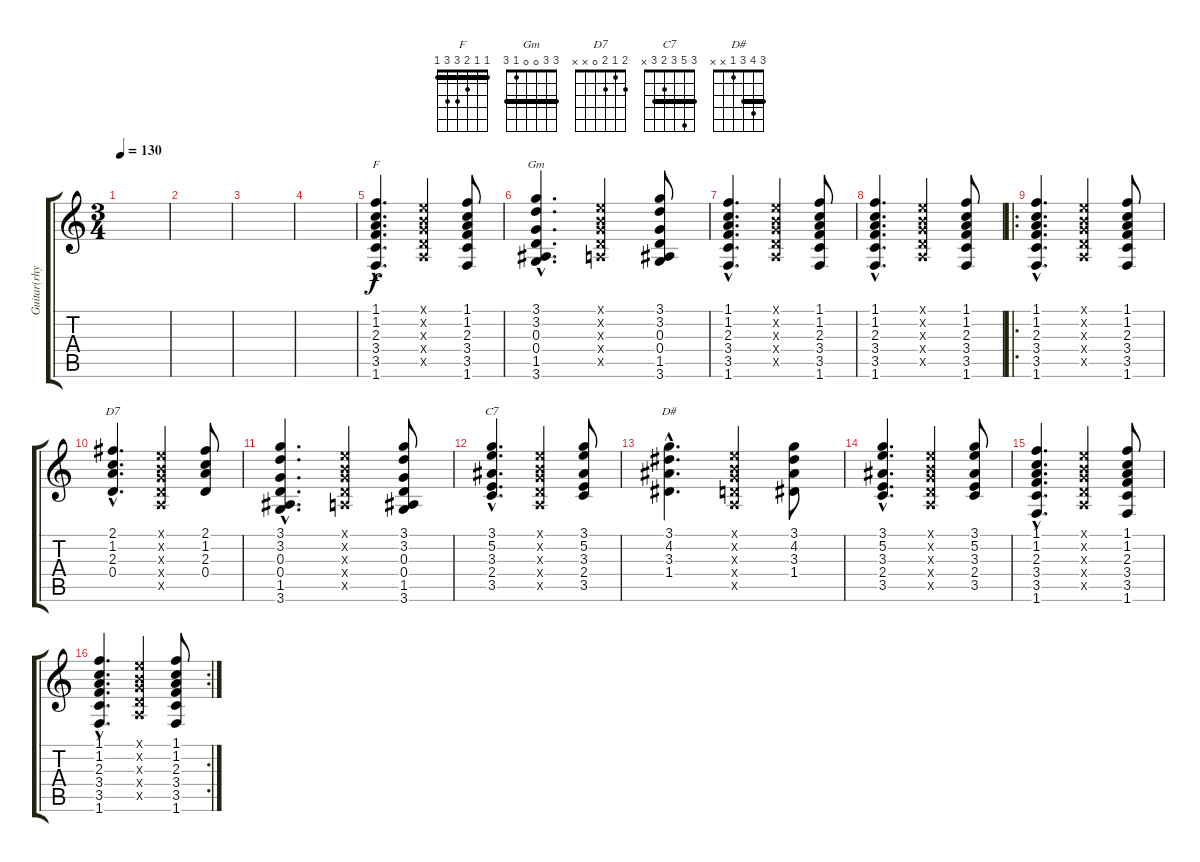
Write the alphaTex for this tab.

\track ("Guitar(rhythm)" "Guitar(rhy") {instrument acousticguitarsteel}
\staff {score tabs}
\tuning (E4 B3 G3 D3 A2 E2) {hide}
\chord ("F" 1 1 2 3 3 1) {barre 1}
\chord ("Gm" 3 3 0 0 1 3) {barre 3}
\chord ("D7" 2 1 2 0 x x)
\chord ("C7" 3 5 3 2 3 x) {barre 3}
\chord ("D#" 3 4 3 1 x x) {barre 3}
\ts (3 4)
\tempo 130
\clef g2
\ks c
|
|
|
|
(1.1{hac} 1.2{hac} 2.3{hac} 3.4{hac} 3.5{hac} 1.6{hac}).4{d ch "F"} (0.1{x} 0.2{x} 0.3{x} 0.4{x} 0.5{x}).4 (1.1 1.2 2.3 3.4 3.5 1.6).8 |
(3.1{hac} 3.2{hac} 0.3{hac} 0.4{hac} 1.5{hac} 3.6{hac}).4{d ch "Gm"} (0.1{x} 0.2{x} 0.3{x} 0.4{x} 0.5{x}).4 (3.1 3.2 0.3 0.4 1.5 3.6).8 |
(1.1{hac} 1.2{hac} 2.3{hac} 3.4{hac} 3.5{hac} 1.6{hac}).4{d} (0.1{x} 0.2{x} 0.3{x} 0.4{x} 0.5{x}).4 (1.1 1.2 2.3 3.4 3.5 1.6).8 |
(1.1{hac} 1.2{hac} 2.3{hac} 3.4{hac} 3.5{hac} 1.6{hac}).4{d} (0.1{x} 0.2{x} 0.3{x} 0.4{x} 0.5{x}).4 (1.1 1.2 2.3 3.4 3.5 1.6).8 |
\ro
(1.1{hac} 1.2{hac} 2.3{hac} 3.4{hac} 3.5{hac} 1.6{hac}).4{d} (0.1{x} 0.2{x} 0.3{x} 0.4{x} 0.5{x}).4 (1.1 1.2 2.3 3.4 3.5 1.6).8 |
(2.1{hac} 1.2{hac} 2.3{hac} 0.4{hac}).4{d ch "D7"} (0.1{x} 0.2{x} 0.3{x} 0.4{x} 0.5{x}).4 (2.1 1.2 2.3 0.4).8 |
(3.1{hac} 3.2{hac} 0.3{hac} 0.4{hac} 1.5{hac} 3.6{hac}).4{d} (0.1{x} 0.2{x} 0.3{x} 0.4{x} 0.5{x}).4 (3.1 3.2 0.3 0.4 1.5 3.6).8 |
(3.1{hac} 5.2{hac} 3.3{hac} 2.4{hac} 3.5{hac}).4{d ch "C7"} (0.1{x} 0.2{x} 0.3{x} 0.4{x} 0.5{x}).4 (3.1 5.2 3.3 2.4 3.5).8 |
(3.1{hac} 4.2{hac} 3.3{hac} 1.4{hac}).4{d ch "D#"} (0.1{x} 0.2{x} 0.3{x} 0.4{x} 0.5{x}).4 (3.1 4.2 3.3 1.4).8 |
(3.1{hac} 5.2{hac} 3.3{hac} 2.4{hac} 3.5{hac}).4{d} (0.1{x} 0.2{x} 0.3{x} 0.4{x} 0.5{x}).4 (3.1 5.2 3.3 2.4 3.5).8 |
(1.1{hac} 1.2{hac} 2.3{hac} 3.4{hac} 3.5{hac} 1.6{hac}).4{d} (0.1{x} 0.2{x} 0.3{x} 0.4{x} 0.5{x}).4 (1.1 1.2 2.3 3.4 3.5 1.6).8 |
\rc 2
(1.1{hac} 1.2{hac} 2.3{hac} 3.4{hac} 3.5{hac} 1.6{hac}).4{d} (0.1{x} 0.2{x} 0.3{x} 0.4{x} 0.5{x}).4 (1.1 1.2 2.3 3.4 3.5 1.6).8
